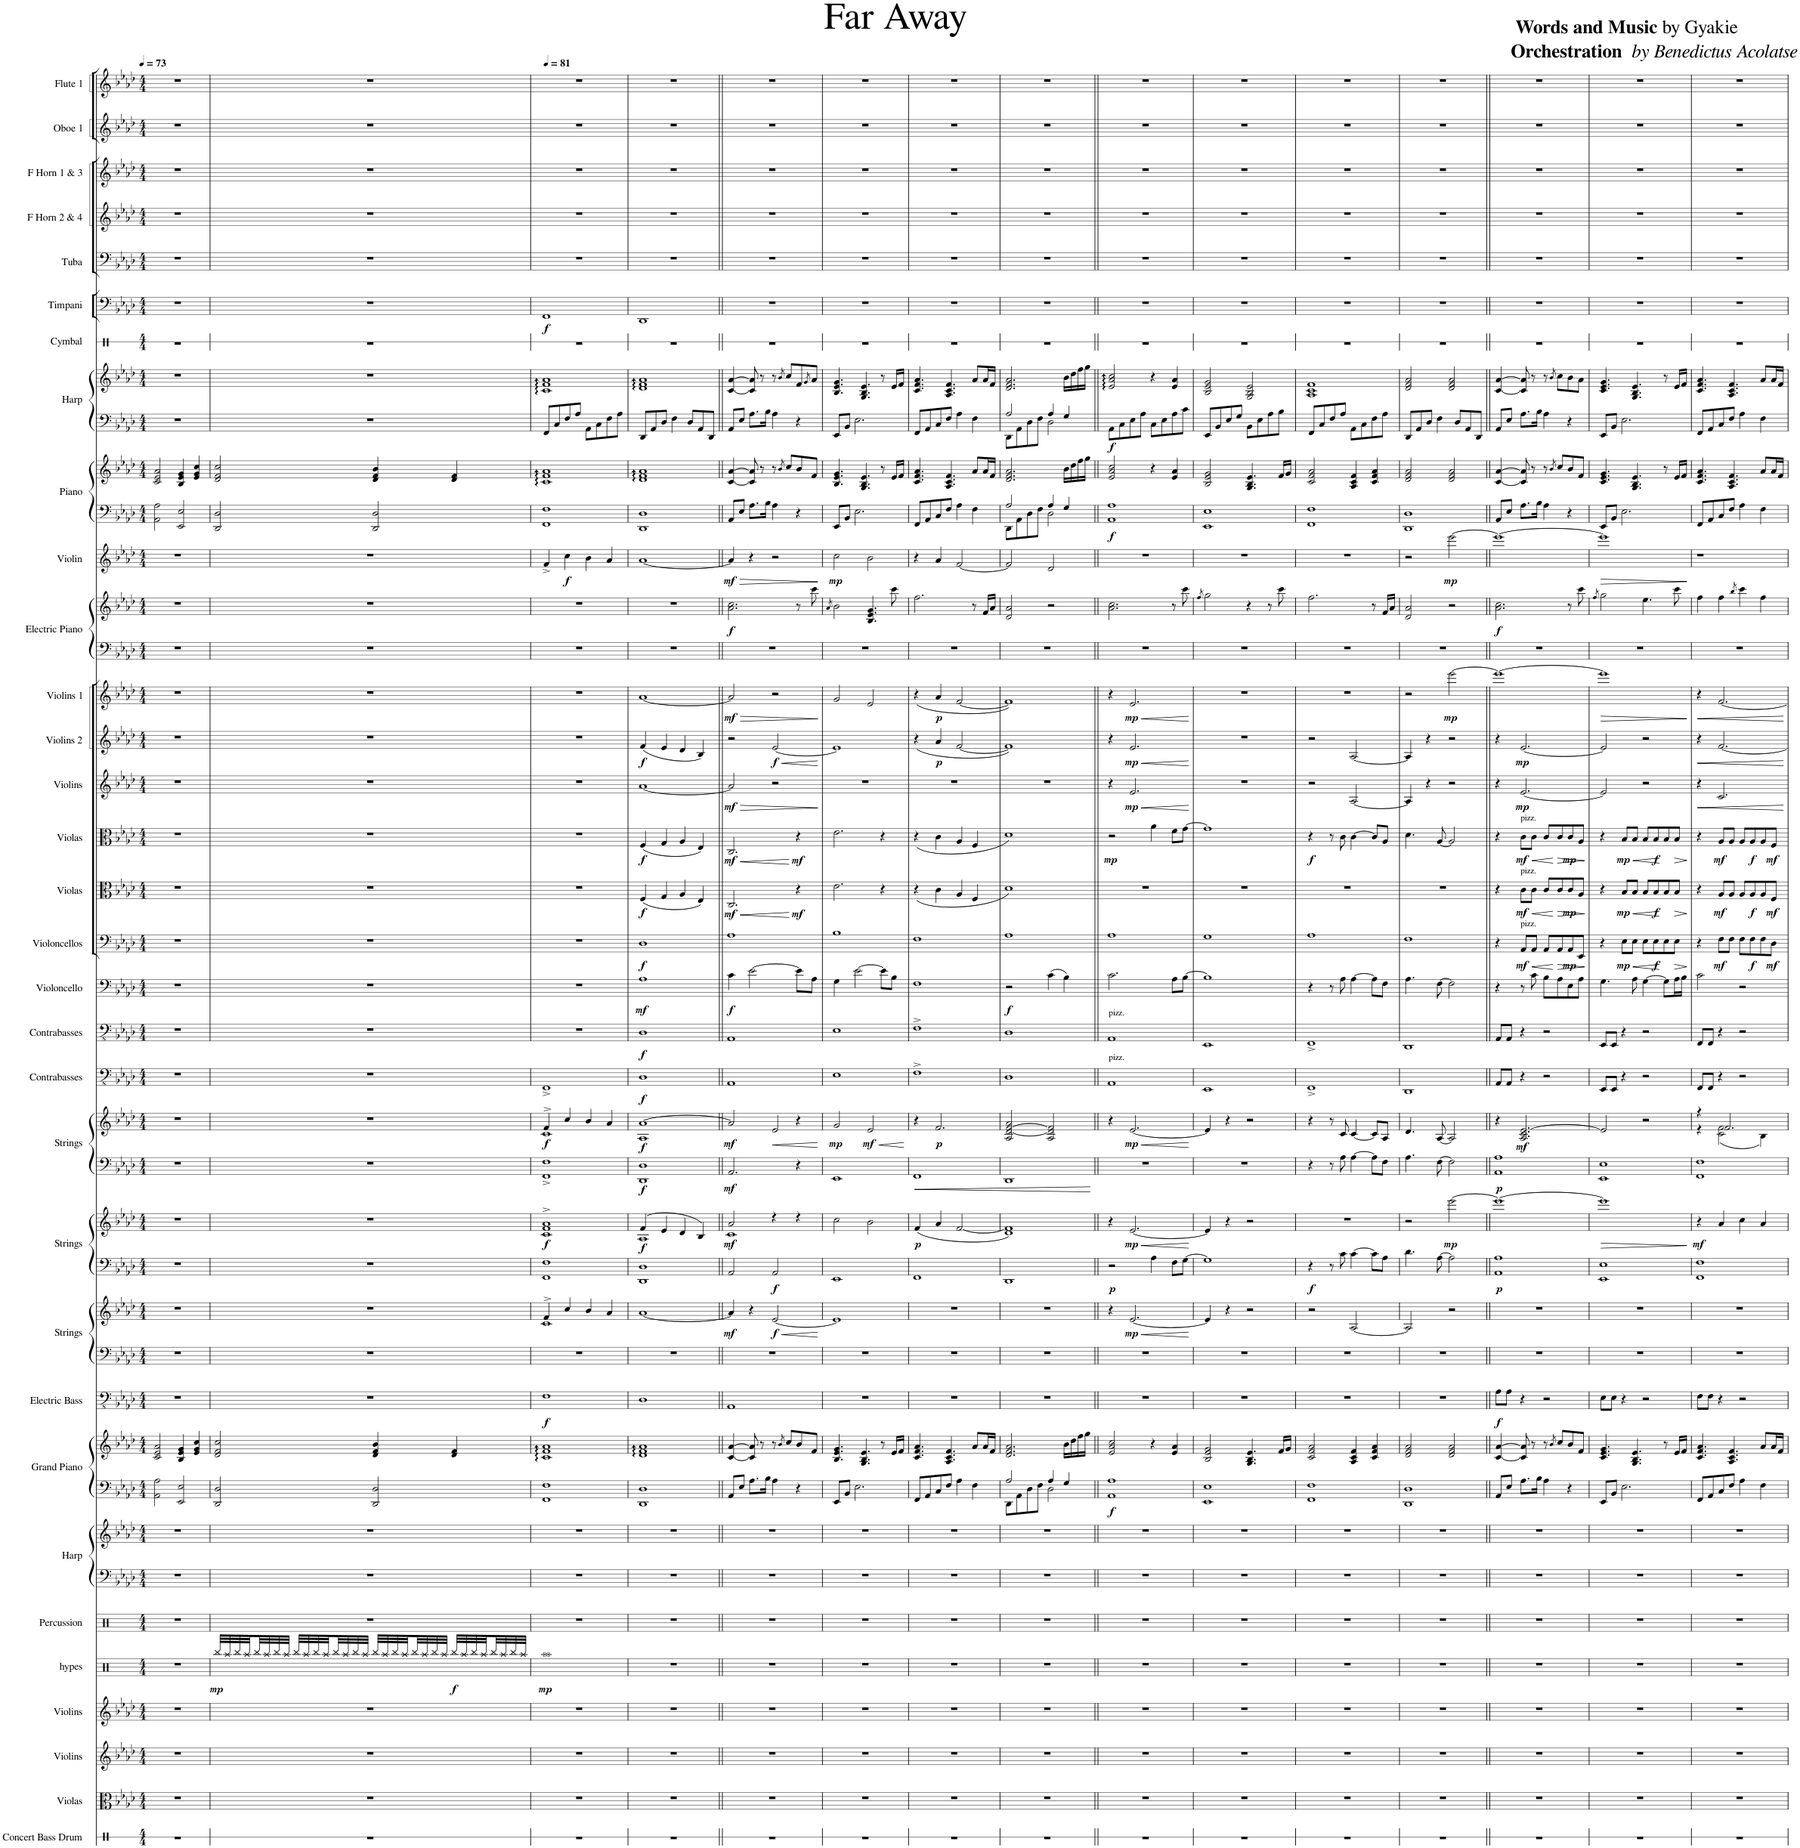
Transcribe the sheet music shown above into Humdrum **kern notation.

**kern	**kern	**kern	**kern	**kern	**dynam	**kern	**kern	**kern	**kern	**kern	**dynam	**kern	**dynam	**kern	**kern	**dynam	**kern	**kern	**dynam	**kern	**kern	**dynam	**kern	**dynam	**kern	**dynam	**kern	**dynam	**kern	**dynam	**kern	**dynam	**kern	**dynam	**kern	**dynam	**kern	**dynam	**kern	**dynam	**kern	**kern	**dynam	**kern	**dynam	**kern	**kern	**dynam	**kern	**kern	**dynam	**kern	**kern	**dynam	**kern	**kern	**kern	**kern	**kern
*part32	*part31	*part30	*part29	*part28	*part28	*part27	*part26	*part26	*part25	*part25	*part25	*part24	*part24	*part23	*part23	*part23	*part22	*part22	*part22	*part21	*part21	*part21	*part20	*part20	*part19	*part19	*part18	*part18	*part17	*part17	*part16	*part16	*part15	*part15	*part14	*part14	*part13	*part13	*part12	*part12	*part11	*part11	*part11	*part10	*part10	*part9	*part9	*part9	*part8	*part8	*part8	*part7	*part6	*part6	*part5	*part4	*part3	*part2	*part1
*staff40	*staff39	*staff38	*staff37	*staff36	*staff36	*staff35	*staff34	*staff33	*staff32	*staff31	*staff31/32	*staff30	*staff30	*staff29	*staff28	*staff28/29	*staff27	*staff26	*staff26/27	*staff25	*staff24	*staff24/25	*staff23	*staff23	*staff22	*staff22	*staff21	*staff21	*staff20	*staff20	*staff19	*staff19	*staff18	*staff18	*staff17	*staff17	*staff16	*staff16	*staff15	*staff15	*staff14	*staff13	*staff13/14	*staff12	*staff12	*staff11	*staff10	*staff10/11	*staff9	*staff8	*staff8/9	*staff7	*staff6	*staff6	*staff5	*staff4	*staff3	*staff2	*staff1
*I"Concert Bass Drum	*I"Violas	*I"Violins	*I"Violins	*I"hypes	*	*I"Percussion	*I"Harp	*	*I"Grand Piano	*	*	*I"Electric Bass	*	*I"Strings	*	*	*I"Strings	*	*	*I"Strings	*	*	*I"Contrabasses	*	*I"Contrabasses	*	*I"Violoncello	*	*I"Violoncellos	*	*I"Violas	*	*I"Violas	*	*I"Violins	*	*I"Violins 2	*	*I"Violins 1	*	*I"Electric Piano	*	*	*I"Violin	*	*I"Piano	*	*	*I"Harp	*	*	*I"Cymbal	*I"Timpani	*	*I"Tuba	*I"F Horn 2 &amp; 4	*I"F Horn 1 &amp; 3	*I"Oboe 1	*I"Flute 1
*I'Con. BD	*I'Vlas.	*I'Vlns.	*I'Vlns.	*I'hypes	*	*I'Perc.	*I'Hrp.	*	*I'Pno.	*	*	*I'El. B.	*	*I'St.	*	*	*I'St.	*	*	*I'St.	*	*	*I'Cbs.	*	*I'Cbs.	*	*I'Vc.	*	*I'Vcs.	*	*I'Vlas.	*	*I'Vlas.	*	*I'Vlns.	*	*I'Vlns. 2	*	*I'Vlns. 1	*	*I'El. Pno.	*	*	*I'Vln.	*	*I'Pno.	*	*	*I'Hrp.	*	*	*I'Cym.	*I'Timp.	*	*I'Tba.	*I'F Hn. 2 4	*I'F Hn. 1 3	*I'Ob. 1	*I'Fl. 1
*stria1	*	*	*	*	*	*	*	*	*	*	*	*	*	*	*	*	*	*	*	*	*	*	*	*	*	*	*	*	*	*	*	*	*	*	*	*	*	*	*	*	*	*	*	*	*	*	*	*	*	*	*	*stria1	*	*	*	*	*	*	*
*clefX	*clefC3	*clefG2	*clefG2	*clefX	*	*clefX	*clefF4	*clefG2	*clefF4	*clefG2	*	*clefFv4	*	*clefF4	*clefG2	*	*clefF4	*clefG2	*	*clefF4	*clefG2	*	*clefFv4	*	*clefFv4	*	*clefF4	*	*clefF4	*	*clefC3	*	*clefC3	*	*clefG2	*	*clefG2	*	*clefG2	*	*clefF4	*clefG2	*	*clefG2	*	*clefF4	*clefG2	*	*clefF4	*clefG2	*	*clefX	*clefF4	*	*clefF4	*clefG2	*clefG2	*clefG2	*clefG2
*	*	*	*	*	*	*	*	*	*	*	*	*	*	*	*	*	*	*	*	*	*	*	*	*	*	*	*	*	*	*	*	*	*	*	*	*	*	*	*	*	*	*	*	*	*	*	*	*	*	*	*	*	*	*	*	*ITrd4c7	*ITrd4c7	*	*
*k[]	*k[b-e-a-d-]	*k[b-e-a-d-]	*k[b-e-a-d-]	*k[]	*	*k[]	*k[b-e-a-d-]	*k[b-e-a-d-]	*k[b-e-a-d-]	*k[b-e-a-d-]	*	*k[b-e-a-d-]	*	*k[b-e-a-d-]	*k[b-e-a-d-]	*	*k[b-e-a-d-]	*k[b-e-a-d-]	*	*k[b-e-a-d-]	*k[b-e-a-d-]	*	*k[b-e-a-d-]	*	*k[b-e-a-d-]	*	*k[b-e-a-d-]	*	*k[b-e-a-d-]	*	*k[b-e-a-d-]	*	*k[b-e-a-d-]	*	*k[b-e-a-d-]	*	*k[b-e-a-d-]	*	*k[b-e-a-d-]	*	*k[b-e-a-d-]	*k[b-e-a-d-]	*	*k[b-e-a-d-]	*	*k[b-e-a-d-]	*k[b-e-a-d-]	*	*k[b-e-a-d-]	*k[b-e-a-d-]	*	*k[]	*k[b-e-a-d-]	*	*k[b-e-a-d-]	*k[b-e-a-d-]	*k[b-e-a-d-]	*k[b-e-a-d-]	*k[b-e-a-d-]
*M4/4	*M4/4	*M4/4	*M4/4	*M4/4	*	*M4/4	*M4/4	*M4/4	*M4/4	*M4/4	*	*M4/4	*	*M4/4	*M4/4	*	*M4/4	*M4/4	*	*M4/4	*M4/4	*	*M4/4	*	*M4/4	*	*M4/4	*	*M4/4	*	*M4/4	*	*M4/4	*	*M4/4	*	*M4/4	*	*M4/4	*	*M4/4	*M4/4	*	*M4/4	*	*M4/4	*M4/4	*	*M4/4	*M4/4	*	*M4/4	*M4/4	*	*M4/4	*M4/4	*M4/4	*M4/4	*M4/4
*MM73	*MM73	*MM73	*MM73	*MM73	*	*MM73	*MM73	*MM73	*MM73	*MM73	*	*MM73	*	*MM73	*MM73	*	*MM73	*MM73	*	*MM73	*MM73	*	*MM73	*	*MM73	*	*MM73	*	*MM73	*	*MM73	*	*MM73	*	*MM73	*	*MM73	*	*MM73	*	*MM73	*MM73	*	*MM73	*	*MM73	*MM73	*	*MM73	*MM73	*	*MM73	*MM73	*	*MM73	*MM73	*MM73	*MM73	*MM73
=1	=1	=1	=1	=1	=1	=1	=1	=1	=1	=1	=1	=1	=1	=1	=1	=1	=1	=1	=1	=1	=1	=1	=1	=1	=1	=1	=1	=1	=1	=1	=1	=1	=1	=1	=1	=1	=1	=1	=1	=1	=1	=1	=1	=1	=1	=1	=1	=1	=1	=1	=1	=1	=1	=1	=1	=1	=1	=1	=1
1r	1r	1r	1r	1r	.	1r	1r	1r	2AA-\ 2A-\	2c/ 2e-/ 2a-/	.	1r	.	1r	1r	.	1r	1r	.	1r	1r	.	1r	.	1r	.	1r	.	1r	.	1r	.	1r	.	1r	.	1r	.	1r	.	1r	1r	.	1r	.	2AA-\ 2A-\	2c/ 2e-/ 2a-/	.	1r	1r	.	1r	1r	.	1r	1r	1r	1r	1r
.	.	.	.	.	.	.	.	.	2EE-/ 2E-/	4B-/ 4e-/ 4g/	.	.	.	.	.	.	.	.	.	.	.	.	.	.	.	.	.	.	.	.	.	.	.	.	.	.	.	.	.	.	.	.	.	.	.	2EE-/ 2E-/	4B-/ 4e-/ 4g/	.	.	.	.	.	.	.	.	.	.	.	.
.	.	.	.	.	.	.	.	.	.	4e-/ 4g/ 4cc/	.	.	.	.	.	.	.	.	.	.	.	.	.	.	.	.	.	.	.	.	.	.	.	.	.	.	.	.	.	.	.	.	.	.	.	.	4e-/ 4g/ 4cc/	.	.	.	.	.	.	.	.	.	.	.	.
=2	=2	=2	=2	=2	=2	=2	=2	=2	=2	=2	=2	=2	=2	=2	=2	=2	=2	=2	=2	=2	=2	=2	=2	=2	=2	=2	=2	=2	=2	=2	=2	=2	=2	=2	=2	=2	=2	=2	=2	=2	=2	=2	=2	=2	=2	=2	=2	=2	=2	=2	=2	=2	=2	=2	=2	=2	=2	=2	=2
!	!	!	!	!	!LO:DY:b	!	!	!	!	!	!	!	!	!	!	!	!	!	!	!	!	!	!	!	!	!	!	!	!	!	!	!	!	!	!	!	!	!	!	!	!	!	!	!	!	!	!	!	!	!	!	!	!	!	!	!	!	!	!
1r	1r	1r	1r	32Rbb/LLL	mp	1r	1r	1r	2DD-/ 2D-/	2d-/ 2f/ 2cc/	.	1r	.	1r	1r	.	1r	1r	.	1r	1r	.	1r	.	1r	.	1r	.	1r	.	1r	.	1r	.	1r	.	1r	.	1r	.	1r	1r	.	1r	.	2DD-/ 2D-/	2d-/ 2f/ 2cc/	.	1r	1r	.	1r	1r	.	1r	1r	1r	1r	1r
.	.	.	.	32Raa/	.	.	.	.	.	.	.	.	.	.	.	.	.	.	.	.	.	.	.	.	.	.	.	.	.	.	.	.	.	.	.	.	.	.	.	.	.	.	.	.	.	.	.	.	.	.	.	.	.	.	.	.	.	.	.
.	.	.	.	32Rbb/	.	.	.	.	.	.	.	.	.	.	.	.	.	.	.	.	.	.	.	.	.	.	.	.	.	.	.	.	.	.	.	.	.	.	.	.	.	.	.	.	.	.	.	.	.	.	.	.	.	.	.	.	.	.	.
.	.	.	.	32Raa/	.	.	.	.	.	.	.	.	.	.	.	.	.	.	.	.	.	.	.	.	.	.	.	.	.	.	.	.	.	.	.	.	.	.	.	.	.	.	.	.	.	.	.	.	.	.	.	.	.	.	.	.	.	.	.
.	.	.	.	32Rbb/	.	.	.	.	.	.	.	.	.	.	.	.	.	.	.	.	.	.	.	.	.	.	.	.	.	.	.	.	.	.	.	.	.	.	.	.	.	.	.	.	.	.	.	.	.	.	.	.	.	.	.	.	.	.	.
.	.	.	.	32Raa/	.	.	.	.	.	.	.	.	.	.	.	.	.	.	.	.	.	.	.	.	.	.	.	.	.	.	.	.	.	.	.	.	.	.	.	.	.	.	.	.	.	.	.	.	.	.	.	.	.	.	.	.	.	.	.
.	.	.	.	32Rbb/	.	.	.	.	.	.	.	.	.	.	.	.	.	.	.	.	.	.	.	.	.	.	.	.	.	.	.	.	.	.	.	.	.	.	.	.	.	.	.	.	.	.	.	.	.	.	.	.	.	.	.	.	.	.	.
.	.	.	.	32Raa/JJJ	.	.	.	.	.	.	.	.	.	.	.	.	.	.	.	.	.	.	.	.	.	.	.	.	.	.	.	.	.	.	.	.	.	.	.	.	.	.	.	.	.	.	.	.	.	.	.	.	.	.	.	.	.	.	.
.	.	.	.	32Rbb/LLL	.	.	.	.	.	.	.	.	.	.	.	.	.	.	.	.	.	.	.	.	.	.	.	.	.	.	.	.	.	.	.	.	.	.	.	.	.	.	.	.	.	.	.	.	.	.	.	.	.	.	.	.	.	.	.
.	.	.	.	32Raa/	.	.	.	.	.	.	.	.	.	.	.	.	.	.	.	.	.	.	.	.	.	.	.	.	.	.	.	.	.	.	.	.	.	.	.	.	.	.	.	.	.	.	.	.	.	.	.	.	.	.	.	.	.	.	.
.	.	.	.	32Rbb/	.	.	.	.	.	.	.	.	.	.	.	.	.	.	.	.	.	.	.	.	.	.	.	.	.	.	.	.	.	.	.	.	.	.	.	.	.	.	.	.	.	.	.	.	.	.	.	.	.	.	.	.	.	.	.
.	.	.	.	32Raa/	.	.	.	.	.	.	.	.	.	.	.	.	.	.	.	.	.	.	.	.	.	.	.	.	.	.	.	.	.	.	.	.	.	.	.	.	.	.	.	.	.	.	.	.	.	.	.	.	.	.	.	.	.	.	.
.	.	.	.	32Rbb/	.	.	.	.	.	.	.	.	.	.	.	.	.	.	.	.	.	.	.	.	.	.	.	.	.	.	.	.	.	.	.	.	.	.	.	.	.	.	.	.	.	.	.	.	.	.	.	.	.	.	.	.	.	.	.
.	.	.	.	32Raa/	.	.	.	.	.	.	.	.	.	.	.	.	.	.	.	.	.	.	.	.	.	.	.	.	.	.	.	.	.	.	.	.	.	.	.	.	.	.	.	.	.	.	.	.	.	.	.	.	.	.	.	.	.	.	.
.	.	.	.	32Rbb/	.	.	.	.	.	.	.	.	.	.	.	.	.	.	.	.	.	.	.	.	.	.	.	.	.	.	.	.	.	.	.	.	.	.	.	.	.	.	.	.	.	.	.	.	.	.	.	.	.	.	.	.	.	.	.
.	.	.	.	32Raa/JJJ	.	.	.	.	.	.	.	.	.	.	.	.	.	.	.	.	.	.	.	.	.	.	.	.	.	.	.	.	.	.	.	.	.	.	.	.	.	.	.	.	.	.	.	.	.	.	.	.	.	.	.	.	.	.	.
.	.	.	.	32Rbb/LLL	.	.	.	.	2DD-/ 2D-/	4d-/ 4f/ 4b-/	.	.	.	.	.	.	.	.	.	.	.	.	.	.	.	.	.	.	.	.	.	.	.	.	.	.	.	.	.	.	.	.	.	.	.	2DD-/ 2D-/	4d-/ 4f/ 4b-/	.	.	.	.	.	.	.	.	.	.	.	.
.	.	.	.	32Raa/	.	.	.	.	.	.	.	.	.	.	.	.	.	.	.	.	.	.	.	.	.	.	.	.	.	.	.	.	.	.	.	.	.	.	.	.	.	.	.	.	.	.	.	.	.	.	.	.	.	.	.	.	.	.	.
.	.	.	.	32Rbb/	.	.	.	.	.	.	.	.	.	.	.	.	.	.	.	.	.	.	.	.	.	.	.	.	.	.	.	.	.	.	.	.	.	.	.	.	.	.	.	.	.	.	.	.	.	.	.	.	.	.	.	.	.	.	.
.	.	.	.	32Raa/	.	.	.	.	.	.	.	.	.	.	.	.	.	.	.	.	.	.	.	.	.	.	.	.	.	.	.	.	.	.	.	.	.	.	.	.	.	.	.	.	.	.	.	.	.	.	.	.	.	.	.	.	.	.	.
.	.	.	.	32Rbb/	.	.	.	.	.	.	.	.	.	.	.	.	.	.	.	.	.	.	.	.	.	.	.	.	.	.	.	.	.	.	.	.	.	.	.	.	.	.	.	.	.	.	.	.	.	.	.	.	.	.	.	.	.	.	.
.	.	.	.	32Raa/	.	.	.	.	.	.	.	.	.	.	.	.	.	.	.	.	.	.	.	.	.	.	.	.	.	.	.	.	.	.	.	.	.	.	.	.	.	.	.	.	.	.	.	.	.	.	.	.	.	.	.	.	.	.	.
.	.	.	.	32Rbb/	.	.	.	.	.	.	.	.	.	.	.	.	.	.	.	.	.	.	.	.	.	.	.	.	.	.	.	.	.	.	.	.	.	.	.	.	.	.	.	.	.	.	.	.	.	.	.	.	.	.	.	.	.	.	.
.	.	.	.	32Raa/JJJ	.	.	.	.	.	.	.	.	.	.	.	.	.	.	.	.	.	.	.	.	.	.	.	.	.	.	.	.	.	.	.	.	.	.	.	.	.	.	.	.	.	.	.	.	.	.	.	.	.	.	.	.	.	.	.
!	!	!	!	!	!LO:DY:b	!	!	!	!	!	!	!	!	!	!	!	!	!	!	!	!	!	!	!	!	!	!	!	!	!	!	!	!	!	!	!	!	!	!	!	!	!	!	!	!	!	!	!	!	!	!	!	!	!	!	!	!	!	!
.	.	.	.	32Rbb/LLL	f	.	.	.	.	4d-/ 4f/	.	.	.	.	.	.	.	.	.	.	.	.	.	.	.	.	.	.	.	.	.	.	.	.	.	.	.	.	.	.	.	.	.	.	.	.	4d-/ 4f/	.	.	.	.	.	.	.	.	.	.	.	.
.	.	.	.	32Raa/	.	.	.	.	.	.	.	.	.	.	.	.	.	.	.	.	.	.	.	.	.	.	.	.	.	.	.	.	.	.	.	.	.	.	.	.	.	.	.	.	.	.	.	.	.	.	.	.	.	.	.	.	.	.	.
.	.	.	.	32Rbb/	.	.	.	.	.	.	.	.	.	.	.	.	.	.	.	.	.	.	.	.	.	.	.	.	.	.	.	.	.	.	.	.	.	.	.	.	.	.	.	.	.	.	.	.	.	.	.	.	.	.	.	.	.	.	.
.	.	.	.	32Raa/	.	.	.	.	.	.	.	.	.	.	.	.	.	.	.	.	.	.	.	.	.	.	.	.	.	.	.	.	.	.	.	.	.	.	.	.	.	.	.	.	.	.	.	.	.	.	.	.	.	.	.	.	.	.	.
.	.	.	.	32Rbb/	.	.	.	.	.	.	.	.	.	.	.	.	.	.	.	.	.	.	.	.	.	.	.	.	.	.	.	.	.	.	.	.	.	.	.	.	.	.	.	.	.	.	.	.	.	.	.	.	.	.	.	.	.	.	.
.	.	.	.	32Raa/	.	.	.	.	.	.	.	.	.	.	.	.	.	.	.	.	.	.	.	.	.	.	.	.	.	.	.	.	.	.	.	.	.	.	.	.	.	.	.	.	.	.	.	.	.	.	.	.	.	.	.	.	.	.	.
.	.	.	.	32Rbb/	.	.	.	.	.	.	.	.	.	.	.	.	.	.	.	.	.	.	.	.	.	.	.	.	.	.	.	.	.	.	.	.	.	.	.	.	.	.	.	.	.	.	.	.	.	.	.	.	.	.	.	.	.	.	.
.	.	.	.	32Raa/JJJ	.	.	.	.	.	.	.	.	.	.	.	.	.	.	.	.	.	.	.	.	.	.	.	.	.	.	.	.	.	.	.	.	.	.	.	.	.	.	.	.	.	.	.	.	.	.	.	.	.	.	.	.	.	.	.
=3	=3	=3	=3	=3	=3	=3	=3	=3	=3	=3	=3	=3	=3	=3	=3	=3	=3	=3	=3	=3	=3	=3	=3	=3	=3	=3	=3	=3	=3	=3	=3	=3	=3	=3	=3	=3	=3	=3	=3	=3	=3	=3	=3	=3	=3	=3	=3	=3	=3	=3	=3	=3	=3	=3	=3	=3	=3	=3	=3
*	*	*	*	*	*	*	*	*	*	*	*	*	*	*	*	*	*	*	*	*	*	*	*	*	*	*	*	*	*	*	*	*	*	*	*	*	*	*	*	*	*	*	*	*	*	*	*	*	*	*	*	*	*	*	*	*	*	*	*MM81
*	*	*	*	*	*	*	*	*	*	*	*	*	*	*	*^	*	*	*^	*	*	*^	*	*	*	*	*	*	*	*	*	*	*	*	*	*	*	*	*	*	*	*	*	*	*	*	*	*	*	*	*	*	*	*	*	*	*	*	*	*
!	!	!	!	!	!LO:DY:b	!	!	!	!	!	!	!	!LO:DY:b	!	!	!	!	!	!	!	!LO:DY:b	!	!	!	!LO:DY:b	!	!	!	!	!	!	!	!	!	!	!	!	!	!	!	!	!	!	!	!	!	!	!	!	!	!	!	!	!	!	!	!LO:DY:b	!	!	!	!	!
1r	1r	1r	1r	1Raa	mp	1r	1r	1r	1FF 1F	1c 1f 1a-	.	1FF	f	1r	4f^/	1c	.	1FF 1F	1f^ 1a-^	1c	f	1FF^ 1F^	4f^/	1c	f	1FFF^	.	1r	.	1r	.	1r	.	1r	.	1r	.	1r	.	1r	.	1r	.	1r	1r	.	4f^/	.	1FF 1F	1c 1f 1a-	.	8FF/L	1c 1f 1a-	.	1r	1FF	f	1r	1r	1r	1r	1r
.	.	.	.	.	.	.	.	.	.	.	.	.	.	.	.	.	.	.	.	.	.	.	.	.	.	.	.	.	.	.	.	.	.	.	.	.	.	.	.	.	.	.	.	.	.	.	.	.	.	.	.	8C/	.	.	.	.	.	.	.	.	.	.
!	!	!	!	!	!	!	!	!	!	!	!	!	!	!	!	!	!	!	!	!	!	!	!	!	!	!	!	!	!	!	!	!	!	!	!	!	!	!	!	!	!	!	!	!	!	!	!	!LO:DY:b	!	!	!	!	!	!	!	!	!	!	!	!	!	!
.	.	.	.	.	.	.	.	.	.	.	.	.	.	.	4cc/	.	.	.	.	.	.	.	4cc/	.	.	.	.	.	.	.	.	.	.	.	.	.	.	.	.	.	.	.	.	.	.	.	4cc\	f	.	.	.	8F/	.	.	.	.	.	.	.	.	.	.
.	.	.	.	.	.	.	.	.	.	.	.	.	.	.	.	.	.	.	.	.	.	.	.	.	.	.	.	.	.	.	.	.	.	.	.	.	.	.	.	.	.	.	.	.	.	.	.	.	.	.	.	8A-/J	.	.	.	.	.	.	.	.	.	.
.	.	.	.	.	.	.	.	.	.	.	.	.	.	.	4b-/	.	.	.	.	.	.	.	4b-/	.	.	.	.	.	.	.	.	.	.	.	.	.	.	.	.	.	.	.	.	.	.	.	4b-\	.	.	.	.	8AA-\L	.	.	.	.	.	.	.	.	.	.
.	.	.	.	.	.	.	.	.	.	.	.	.	.	.	.	.	.	.	.	.	.	.	.	.	.	.	.	.	.	.	.	.	.	.	.	.	.	.	.	.	.	.	.	.	.	.	.	.	.	.	.	8C\	.	.	.	.	.	.	.	.	.	.
.	.	.	.	.	.	.	.	.	.	.	.	.	.	.	4a-/	.	.	.	.	.	.	.	4a-/	.	.	.	.	.	.	.	.	.	.	.	.	.	.	.	.	.	.	.	.	.	.	.	4a-/	.	.	.	.	8F\	.	.	.	.	.	.	.	.	.	.
.	.	.	.	.	.	.	.	.	.	.	.	.	.	.	.	.	.	.	.	.	.	.	.	.	.	.	.	.	.	.	.	.	.	.	.	.	.	.	.	.	.	.	.	.	.	.	.	.	.	.	.	8A-\J	.	.	.	.	.	.	.	.	.	.
*	*	*	*	*	*	*	*	*	*	*	*	*	*	*	*v	*v	*	*	*	*	*	*	*	*	*	*	*	*	*	*	*	*	*	*	*	*	*	*	*	*	*	*	*	*	*	*	*	*	*	*	*	*	*	*	*	*	*	*	*	*	*	*
=4	=4	=4	=4	=4	=4	=4	=4	=4	=4	=4	=4	=4	=4	=4	=4	=4	=4	=4	=4	=4	=4	=4	=4	=4	=4	=4	=4	=4	=4	=4	=4	=4	=4	=4	=4	=4	=4	=4	=4	=4	=4	=4	=4	=4	=4	=4	=4	=4	=4	=4	=4	=4	=4	=4	=4	=4	=4	=4	=4	=4	=4
!	!	!	!	!	!	!	!	!	!	!	!	!	!	!	!	!	!	!	!	!LO:DY:b	!	!	!	!LO:DY:b=2	!	!	!	!	!	!	!	!	!	!	!	!	!	!	!	!	!	!	!	!	!	!	!	!	!	!	!	!	!	!	!	!	!	!	!	!	!
!	!	!	!	!	!	!	!	!	!	!	!	!	!	!	!	!	!	!	!	!	!	!	!	!LO:DY:n=1:b	!	!LO:DY:b	!	!LO:DY:b	!	!LO:DY:b	!	!LO:DY:b	!	!LO:DY:b	!	!LO:DY:b	!	!	!	!LO:DY:b	!	!	!	!	!	!	!	!	!	!	!	!	!	!	!	!	!	!	!	!	!
1r	1r	1r	1r	1r	.	1r	1r	1r	1DD- 1D-	1d- 1f 1a-	.	1DD-	.	1r	[1a-	.	1DD- 1D-	(4f/	1A-	f	1DD- 1D-	[1a-	1A-	f f	1DD-	f	1DD-	f	1A-	mf	1D-	f	(4F/	f	(4F/	f	[1a-	.	(4f/	f	[1a-	.	1r	1r	.	[1a-	.	1DD- 1D-	1d- 1f 1a-	.	8DD-/L	1d- 1f 1a-	.	1r	1DD-	.	1r	1r	1r	1r	1r
.	.	.	.	.	.	.	.	.	.	.	.	.	.	.	.	.	.	.	.	.	.	.	.	.	.	.	.	.	.	.	.	.	.	.	.	.	.	.	.	.	.	.	.	.	.	.	.	.	.	.	8AA-/	.	.	.	.	.	.	.	.	.	.
.	.	.	.	.	.	.	.	.	.	.	.	.	.	.	.	.	.	4e-/	.	.	.	.	.	.	.	.	.	.	.	.	.	.	4G/	.	4G/	.	.	.	4e-/	.	.	.	.	.	.	.	.	.	.	.	8D-/J	.	.	.	.	.	.	.	.	.	.
.	.	.	.	.	.	.	.	.	.	.	.	.	.	.	.	.	.	.	.	.	.	.	.	.	.	.	.	.	.	.	.	.	.	.	.	.	.	.	.	.	.	.	.	.	.	.	.	.	.	.	4F\	.	.	.	.	.	.	.	.	.	.
.	.	.	.	.	.	.	.	.	.	.	.	.	.	.	.	.	.	4d-/	.	.	.	.	.	.	.	.	.	.	.	.	.	.	4A-/	.	4A-/	.	.	.	4d-/	.	.	.	.	.	.	.	.	.	.	.	.	.	.	.	.	.	.	.	.	.	.
.	.	.	.	.	.	.	.	.	.	.	.	.	.	.	.	.	.	.	.	.	.	.	.	.	.	.	.	.	.	.	.	.	.	.	.	.	.	.	.	.	.	.	.	.	.	.	.	.	.	.	8D-/L	.	.	.	.	.	.	.	.	.	.
.	.	.	.	.	.	.	.	.	.	.	.	.	.	.	.	.	.	4B-/)	.	.	.	.	.	.	.	.	.	.	.	.	.	.	4E-/)	.	4E-/)	.	.	.	4B-/)	.	.	.	.	.	.	.	.	.	.	.	8AA-/	.	.	.	.	.	.	.	.	.	.
.	.	.	.	.	.	.	.	.	.	.	.	.	.	.	.	.	.	.	.	.	.	.	.	.	.	.	.	.	.	.	.	.	.	.	.	.	.	.	.	.	.	.	.	.	.	.	.	.	.	.	8DD-/J	.	.	.	.	.	.	.	.	.	.
*	*	*	*	*	*	*	*	*	*	*	*	*	*	*	*	*	*	*	*	*	*	*v	*v	*	*	*	*	*	*	*	*	*	*	*	*	*	*	*	*	*	*	*	*	*	*	*	*	*	*	*	*	*	*	*	*	*	*	*	*	*	*
=5||	=5||	=5||	=5||	=5||	=5||	=5||	=5||	=5||	=5||	=5||	=5||	=5||	=5||	=5||	=5||	=5||	=5||	=5||	=5||	=5||	=5||	=5||	=5||	=5||	=5||	=5||	=5||	=5||	=5||	=5||	=5||	=5||	=5||	=5||	=5||	=5||	=5||	=5||	=5||	=5||	=5||	=5||	=5||	=5||	=5||	=5||	=5||	=5||	=5||	=5||	=5||	=5||	=5||	=5||	=5||	=5||	=5||	=5||	=5||	=5||
!	!	!	!	!	!	!	!	!	!	!	!	!	!	!	!	!LO:DY:b	!	!	!	!LO:DY:b	!	!	!LO:DY:b=2	!	!	!	!	!	!	!	!	!	!LO:HP:b	!	!LO:HP:b	!	!LO:HP:b	!	!	!	!LO:HP:b	!	!	!	!	!LO:HP:b	!	!	!	!	!	!	!	!	!	!	!	!	!	!
!	!	!	!	!	!	!	!	!	!	!	!	!	!	!	!	!	!	!	!	!	!	!	!LO:DY:n=1:b	!	!	!	!	!	!LO:DY:b	!	!	!	!LO:DY:n=1:b	!	!LO:DY:n=1:b	!	!LO:DY:n=1:b	!	!	!	!LO:DY:n=1:b	!	!	!LO:DY:b	!	!LO:DY:n=1:b	!	!	!	!	!	!	!	!	!	!	!	!	!	!
1r	1r	1r	1r	1r	.	1r	1r	1r	8AA-/L	[4c/ [4a-/	.	1AAA-	.	1r	4a-/]	mf	2AA-/	2a-/	1c	mf	2.AA-/	2a-/]	mf mf	1AAA-	.	1AAA-	.	4c\	f	1A-	.	2.C/	< mf	2.C/	< mf	2a-/]	> mf	2r	.	2a-/]	> mf	1r	2.a-\ 2.cc\	f	4a-/]	> mf	8AA-/L	[4c/ [4a-/	.	8AA-/L	[4c/ [4a-/	.	1r	1r	.	1r	1r	1r	1r	1r
.	.	.	.	.	.	.	.	.	8E-/J	.	.	.	.	.	.	.	.	.	.	.	.	.	.	.	.	.	.	.	.	.	.	.	.	.	.	.	.	.	.	.	.	.	.	.	.	.	8E-/J	.	.	8E-/J	.	.	.	.	.	.	.	.	.	.
.	.	.	.	.	.	.	.	.	8.A-\L	8c/] 8a-/]	.	.	.	.	4r	.	.	.	.	.	.	.	.	.	.	.	.	[2e-\	.	.	.	.	.	.	.	.	.	.	.	.	.	.	.	.	4r	.	8.A-\L	8c/] 8a-/]	.	8.A-\L	8c/] 8a-/]	.	.	.	.	.	.	.	.	.
.	.	.	.	.	.	.	.	.	.	8r	.	.	.	.	.	.	.	.	.	.	.	.	.	.	.	.	.	.	.	.	.	.	.	.	.	.	.	.	.	.	.	.	.	.	.	.	.	8r	.	.	8r	.	.	.	.	.	.	.	.	.
.	.	.	.	.	.	.	.	.	16B-\Jk	.	.	.	.	.	.	.	.	.	.	.	.	.	.	.	.	.	.	.	.	.	.	.	.	.	.	.	.	.	.	.	.	.	.	.	.	.	16B-\Jk	.	.	16B-\Jk	.	.	.	.	.	.	.	.	.	.
!	!	!	!	!	!	!	!	!	!	!	!	!	!	!	!	!LO:HP:b	!	!	!	!	!	!	!LO:HP:b	!	!	!	!	!	!	!	!	!	!	!	!	!	!	!	!LO:HP:b	!	!	!	!	!	!	!	!	!	!	!	!	!	!	!	!	!	!	!	!	!
!	!	!	!	!	!	!	!	!	!	!	!	!	!	!	!	!LO:DY:n=1:b	!	!	!	!LO:DY:b=2	!	!	!	!	!	!	!	!	!	!	!	!	!	!	!	!	!	!	!LO:DY:n=1:b	!	!	!	!	!	!	!	!	!	!	!	!	!	!	!	!	!	!	!	!	!
.	.	.	.	.	.	.	.	.	4A-\	8r	.	.	.	.	[2e-/	< f	2AA-/	4r	.	f	.	2e-/	<	.	.	.	.	.	.	.	.	.	.	.	.	2r	.	[2e-/	< f	2r	.	.	.	.	2r	.	4A-\	8r	.	4A-\	8r	.	.	.	.	.	.	.	.	.
.	.	.	.	.	.	.	.	.	.	8qb-/	.	.	.	.	.	.	.	.	.	.	.	.	.	.	.	.	.	.	.	.	.	.	.	.	.	.	.	.	.	.	.	.	.	.	.	.	.	8qb-/	.	.	8qb-/	.	.	.	.	.	.	.	.	.
.	.	.	.	.	.	.	.	.	.	8cc/L	.	.	.	.	.	.	.	.	.	.	.	.	.	.	.	.	.	.	.	.	.	.	.	.	.	.	.	.	.	.	.	.	.	.	.	.	.	8cc/L	.	.	8cc/L	.	.	.	.	.	.	.	.	.
!	!	!	!	!	!	!	!	!	!	!	!	!	!	!	!	!	!	!	!	!	!	!	!	!	!	!	!	!	!	!	!	!	!LO:DY:n=2:b	!	!LO:DY:n=2:b	!	!	!	!	!	!	!	!	!	!	!	!	!	!	!	!	!	!	!	!	!	!	!	!	!
.	.	.	.	.	.	.	.	.	4r	8b-/	.	.	.	.	.	.	.	4r	.	.	4r	.	.	.	.	.	.	8e-\L]	.	.	.	4r	[ mf	4r	[ mf	.	.	.	.	.	.	.	8r	.	.	.	4r	8b-/	.	4r	8f/	.	.	.	.	.	.	.	.	.
.	.	.	.	.	.	.	.	.	.	.	.	.	.	.	.	.	.	.	.	.	.	.	.	.	.	.	.	.	.	.	.	.	.	.	.	.	.	.	.	.	.	.	.	.	.	.	.	.	.	.	8qg/	.	.	.	.	.	.	.	.	.
.	.	.	.	.	.	.	.	.	.	8f/J	.	.	.	.	.	.	.	.	.	.	.	.	.	.	.	.	.	8A-\J	.	.	.	.	.	.	.	.	.	.	.	.	.	.	8ccc\	.	.	.	.	8f/J	.	.	8a-/J	.	.	.	.	.	.	.	.	.
4ryy	4ryy	4ryy	4ryy	4ryy	.	4ryy	4ryy	4ryy	4ryy	4ryy	.	4ryy	.	4ryy	4ryy	[	4ryy	4ryy	4ryy	.	4ryy	4r	[	4ryy	.	4ryy	.	4ryy	.	4ryy	.	4ryy	.	4ryy	.	4ryy	]	4ryy	[	4ryy	]	4ryy	4ryy	.	4ryy	]	4ryy	4ryy	.	4ryy	4ryy	.	4ryy	4ryy	.	4ryy	4ryy	4ryy	4ryy	4ryy
*	*	*	*	*	*	*	*	*	*	*	*	*	*	*	*	*	*	*v	*v	*	*	*	*	*	*	*	*	*	*	*	*	*	*	*	*	*	*	*	*	*	*	*	*	*	*	*	*	*	*	*	*	*	*	*	*	*	*	*	*	*
=6	=6	=6	=6	=6	=6	=6	=6	=6	=6	=6	=6	=6	=6	=6	=6	=6	=6	=6	=6	=6	=6	=6	=6	=6	=6	=6	=6	=6	=6	=6	=6	=6	=6	=6	=6	=6	=6	=6	=6	=6	=6	=6	=6	=6	=6	=6	=6	=6	=6	=6	=6	=6	=6	=6	=6	=6	=6	=6	=6
.	.	.	.	.	.	.	.	.	.	.	.	.	.	.	.	.	.	.	.	.	.	.	.	.	.	.	.	.	.	.	.	.	.	.	.	.	.	.	.	.	.	8qa-/	.	.	.	.	.	.	.	.	.	.	.	.	.	.	.	.	.
!	!	!	!	!	!	!	!	!	!	!	!	!	!	!	!	!	!	!	!	!	!	!LO:DY:b	!	!	!	!	!	!	!	!	!	!	!	!	!	!	!	!	!	!	!	!	!	!	!LO:DY:b	!	!	!	!	!	!	!	!	!	!	!	!	!	!
1r	1r	1r	1r	1r	.	1r	1r	1r	8EE-/L	4.B-/ 4.e-/ 4.g/	.	1r	.	1r	1e-]	.	1EE-	2cc\	.	1EE-	2g/	mp	1EE-	.	1EE-	.	4G\	.	1B-	.	2.e-\	.	2.e-\	.	1r	.	1e-]	.	2g/	.	1r	2b-\	.	2cc\	mp	8EE-/L	4.B-/ 4.e-/ 4.g/	.	8EE-/L	4.B-/ 4.e-/ 4.g/	.	1r	1r	.	1r	1r	1r	1r	1r
.	.	.	.	.	.	.	.	.	8BB-/J	.	.	.	.	.	.	.	.	.	.	.	.	.	.	.	.	.	.	.	.	.	.	.	.	.	.	.	.	.	.	.	.	.	.	.	.	8BB-/J	.	.	8BB-/J	.	.	.	.	.	.	.	.	.	.
.	.	.	.	.	.	.	.	.	2.E-\	.	.	.	.	.	.	.	.	.	.	.	.	.	.	.	.	.	[2e-\	.	.	.	.	.	.	.	.	.	.	.	.	.	.	.	.	.	.	2.E-\	.	.	2.E-\	.	.	.	.	.	.	.	.	.	.
.	.	.	.	.	.	.	.	.	.	4.G/ 4.B-/ 4.e-/	.	.	.	.	.	.	.	.	.	.	.	.	.	.	.	.	.	.	.	.	.	.	.	.	.	.	.	.	.	.	.	.	.	.	.	.	4.G/ 4.B-/ 4.e-/	.	.	4.G/ 4.B-/ 4.e-/	.	.	.	.	.	.	.	.	.
!	!	!	!	!	!	!	!	!	!	!	!	!	!	!	!	!	!	!	!	!	!	!LO:HP:b	!	!	!	!	!	!	!	!	!	!	!	!	!	!	!	!	!	!	!	!	!	!	!	!	!	!	!	!	!	!	!	!	!	!	!	!	!
!	!	!	!	!	!	!	!	!	!	!	!	!	!	!	!	!	!	!	!	!	!	!LO:DY:n=1:b	!	!	!	!	!	!	!	!	!	!	!	!	!	!	!	!	!	!	!	!	!	!	!	!	!	!	!	!	!	!	!	!	!	!	!	!	!
.	.	.	.	.	.	.	.	.	.	.	.	.	.	.	.	.	.	2b-\	.	.	2e-/	< mf	.	.	.	.	.	.	.	.	.	.	.	.	.	.	.	.	2e-/	.	.	4.B-/ 4.e-/ 4.g/	.	2b-\	.	.	.	.	.	.	.	.	.	.	.	.	.	.	.
.	.	.	.	.	.	.	.	.	.	8r	.	.	.	.	.	.	.	.	.	.	.	.	.	.	.	.	8e-\L]	.	.	.	4r	.	4r	.	.	.	.	.	.	.	.	.	.	.	.	.	8r	.	.	8r	.	.	.	.	.	.	.	.	.
.	.	.	.	.	.	.	.	.	.	16e-/LL	.	.	.	.	.	.	.	.	.	.	.	.	.	.	.	.	8B-\J	.	.	.	.	.	.	.	.	.	.	.	.	.	.	8ccc\	.	.	.	.	16e-/LL	.	.	16e-/LL	.	.	.	.	.	.	.	.	.
.	.	.	.	.	.	.	.	.	.	16f/JJ	.	.	.	.	.	.	.	.	.	.	.	.	.	.	.	.	.	.	.	.	.	.	.	.	.	.	.	.	.	.	.	.	.	.	.	.	16f/JJ	.	.	16f/JJ	.	.	.	.	.	.	.	.	.
.	.	.	.	.	.	.	.	.	.	.	.	.	.	.	.	.	.	.	.	.	.	[	.	.	.	.	.	.	.	.	.	.	.	.	.	.	.	.	.	.	.	.	.	.	.	.	.	.	.	.	.	.	.	.	.	.	.	.	.
=7	=7	=7	=7	=7	=7	=7	=7	=7	=7	=7	=7	=7	=7	=7	=7	=7	=7	=7	=7	=7	=7	=7	=7	=7	=7	=7	=7	=7	=7	=7	=7	=7	=7	=7	=7	=7	=7	=7	=7	=7	=7	=7	=7	=7	=7	=7	=7	=7	=7	=7	=7	=7	=7	=7	=7	=7	=7	=7	=7
!	!	!	!	!	!	!	!	!	!	!	!	!	!	!	!	!	!	!	!LO:DY:b	!	!	!	!	!	!	!	!	!	!	!	!	!	!	!	!	!	!	!	!	!	!	!	!	!	!	!	!	!	!	!	!	!	!	!	!	!	!	!	!
1r	1r	1r	1r	1r	.	1r	1r	1r	8FF/L	4.c/ 4.f/ 4.a-/	.	1r	.	1r	1r	.	1FF	(4f/	p	1FF	4r	.	1FF^	.	1FF^	.	1F	.	1F	.	(4r	.	(4r	.	1r	.	(4r	.	(4r	.	1r	2.ff\	.	4r	.	8FF/L	4.c/ 4.f/ 4.a-/	.	8FF/L	4.c/ 4.f/ 4.a-/	.	1r	1r	.	1r	1r	1r	1r	1r
.	.	.	.	.	.	.	.	.	8AA-/	.	.	.	.	.	.	.	.	.	.	.	.	.	.	.	.	.	.	.	.	.	.	.	.	.	.	.	.	.	.	.	.	.	.	.	.	8AA-/	.	.	8AA-/	.	.	.	.	.	.	.	.	.	.
!	!	!	!	!	!	!	!	!	!	!	!	!	!	!	!	!	!	!	!	!	!	!LO:DY:b	!	!	!	!	!	!	!	!	!	!	!	!	!	!	!	!LO:DY:b	!	!LO:DY:b	!	!	!	!	!	!	!	!	!	!	!	!	!	!	!	!	!	!	!
.	.	.	.	.	.	.	.	.	8C/	.	.	.	.	.	.	.	.	4a-/	.	.	2.f/	p	.	.	.	.	.	.	.	.	4c\	.	4c\	.	.	.	4a-/	p	4a-/	p	.	.	.	4a-/	.	8C/	.	.	8C/	.	.	.	.	.	.	.	.	.	.
.	.	.	.	.	.	.	.	.	8F/J	4.A-/ 4.c/ 4.f/	.	.	.	.	.	.	.	.	.	.	.	.	.	.	.	.	.	.	.	.	.	.	.	.	.	.	.	.	.	.	.	.	.	.	.	8F/J	4.A-/ 4.c/ 4.f/	.	8F/J	4.A-/ 4.c/ 4.f/	.	.	.	.	.	.	.	.	.
.	.	.	.	.	.	.	.	.	4A-\	.	.	.	.	.	.	.	.	[2f/	.	.	.	.	.	.	.	.	.	.	.	.	4A-/	.	4A-/	.	.	.	[2f/	.	[2f/	.	.	.	.	[2f/	.	4A-\	.	.	4A-\	.	.	.	.	.	.	.	.	.	.
.	.	.	.	.	.	.	.	.	4F\	8a-/L	.	.	.	.	.	.	.	.	.	.	.	.	.	.	.	.	.	.	.	.	4F/	.	4F/	.	.	.	.	.	.	.	.	8r	.	.	.	4F\	8a-/L	.	4F\	8a-/L	.	.	.	.	.	.	.	.	.
.	.	.	.	.	.	.	.	.	.	16a-/L	.	.	.	.	.	.	.	.	.	.	.	.	.	.	.	.	.	.	.	.	.	.	.	.	.	.	.	.	.	.	.	16f/LL	.	.	.	.	16a-/L	.	.	16a-/L	.	.	.	.	.	.	.	.	.
.	.	.	.	.	.	.	.	.	.	16f/JJ	.	.	.	.	.	.	.	.	.	.	.	.	.	.	.	.	.	.	.	.	.	.	.	.	.	.	.	.	.	.	.	16a-/JJ	.	.	.	.	16f/JJ	.	.	16f/JJ	.	.	.	.	.	.	.	.	.
=8	=8	=8	=8	=8	=8	=8	=8	=8	=8	=8	=8	=8	=8	=8	=8	=8	=8	=8	=8	=8	=8	=8	=8	=8	=8	=8	=8	=8	=8	=8	=8	=8	=8	=8	=8	=8	=8	=8	=8	=8	=8	=8	=8	=8	=8	=8	=8	=8	=8	=8	=8	=8	=8	=8	=8	=8	=8	=8	=8
*	*	*	*	*	*	*	*	*	*^	*	*	*	*	*	*	*	*	*	*	*	*	*	*	*	*	*	*	*	*	*	*	*	*	*	*	*	*	*	*	*	*	*	*	*	*	*^	*	*	*^	*	*	*	*	*	*	*	*	*	*
!	!	!	!	!	!	!	!	!	!	!	!	!	!	!	!	!	!	!	!	!	!	!	!	!	!	!	!	!	!LO:DY:b	!	!	!	!	!	!	!	!	!	!	!	!	!	!	!	!	!	!	!	!	!	!	!	!	!	!	!	!	!	!	!	!	!
1r	1r	1r	1r	1r	.	1r	1r	1r	2A-/	8DD-\L	2.d-/ 2.f/ 2.a-/	.	1r	.	1r	1r	.	1DD-	1d- 1f])	.	1DD-	2A-/ [2d-/ [2f/ 2a-/	.	1DD-	.	1DD-	.	2r	f	1A-	.	1d-)	.	1d-)	.	1r	.	1f])	.	1f])	.	1r	2d-/ 2a-/	.	2f/]	.	2A-/	8DD-\L	2.d-/ 2.f/ 2.a-/	.	2A-/	8DD-\L	2.d-/ 2.f/ 2.a-/	.	1r	1r	.	1r	1r	1r	1r	1r
.	.	.	.	.	.	.	.	.	.	8AA-\	.	.	.	.	.	.	.	.	.	.	.	.	.	.	.	.	.	.	.	.	.	.	.	.	.	.	.	.	.	.	.	.	.	.	.	.	.	8AA-\	.	.	.	8AA-\	.	.	.	.	.	.	.	.	.	.
.	.	.	.	.	.	.	.	.	.	8D-\	.	.	.	.	.	.	.	.	.	.	.	.	.	.	.	.	.	.	.	.	.	.	.	.	.	.	.	.	.	.	.	.	.	.	.	.	.	8D-\	.	.	.	8D-\	.	.	.	.	.	.	.	.	.	.
.	.	.	.	.	.	.	.	.	.	8F\J	.	.	.	.	.	.	.	.	.	.	.	.	.	.	.	.	.	.	.	.	.	.	.	.	.	.	.	.	.	.	.	.	.	.	.	.	.	8F\J	.	.	.	8F\J	.	.	.	.	.	.	.	.	.	.
.	.	.	.	.	.	.	.	.	4A-/	2D-\	.	.	.	.	.	.	.	.	.	.	.	2A-/ 2d-/] 2f/]	.	.	.	.	.	(4c\	.	.	.	.	.	.	.	.	.	.	.	.	.	.	2r	.	2d-/	.	4A-/	2D-\	.	.	4A-/	2D-\	.	.	.	.	.	.	.	.	.	.
.	.	.	.	.	.	.	.	.	4G/	.	16b-\LL	.	.	.	.	.	.	.	.	.	.	.	.	.	.	.	.	4B-\)	.	.	.	.	.	.	.	.	.	.	.	.	.	.	.	.	.	.	4G/	.	16b-\LL	.	4G/	.	16b-\LL	.	.	.	.	.	.	.	.	.
.	.	.	.	.	.	.	.	.	.	.	16dd-\	.	.	.	.	.	.	.	.	.	.	.	.	.	.	.	.	.	.	.	.	.	.	.	.	.	.	.	.	.	.	.	.	.	.	.	.	.	16dd-\	.	.	.	16dd-\	.	.	.	.	.	.	.	.	.
.	.	.	.	.	.	.	.	.	.	.	16ff\	.	.	.	.	.	.	.	.	.	.	.	.	.	.	.	.	.	.	.	.	.	.	.	.	.	.	.	.	.	.	.	.	.	.	.	.	.	16ff\	.	.	.	16ff\	.	.	.	.	.	.	.	.	.
.	.	.	.	.	.	.	.	.	.	.	16gg\JJ	.	.	.	.	.	.	.	.	.	.	.	.	.	.	.	.	.	.	.	.	.	.	.	.	.	.	.	.	.	.	.	.	.	.	.	.	.	16gg\JJ	.	.	.	16gg\JJ	.	.	.	.	.	.	.	.	.
*	*	*	*	*	*	*	*	*	*v	*v	*	*	*	*	*	*	*	*	*	*	*	*	*	*	*	*	*	*	*	*	*	*	*	*	*	*	*	*	*	*	*	*	*	*	*	*	*v	*v	*	*	*v	*v	*	*	*	*	*	*	*	*	*	*
=9||	=9||	=9||	=9||	=9||	=9||	=9||	=9||	=9||	=9||	=9||	=9||	=9||	=9||	=9||	=9||	=9||	=9||	=9||	=9||	=9||	=9||	=9||	=9||	=9||	=9||	=9||	=9||	=9||	=9||	=9||	=9||	=9||	=9||	=9||	=9||	=9||	=9||	=9||	=9||	=9||	=9||	=9||	=9||	=9||	=9||	=9||	=9||	=9||	=9||	=9||	=9||	=9||	=9||	=9||	=9||	=9||	=9||	=9||	=9||
!	!	!	!	!	!	!	!	!	!	!	!	!	!	!	!	!	!	!	!	!	!	!	!	!	!LO:TX:a:t=pizz.	!	!	!	!	!	!	!	!	!	!	!	!	!	!	!	!	!	!	!	!	!	!	!	!	!	!	!	!	!	!	!	!	!	!
!	!	!	!	!	!	!	!	!	!	!	!	!	!	!	!	!	!	!	!	!	!	!	!LO:TX:a:t=pizz.	!	!	!	!	!	!	!	!	!	!	!	!	!	!	!	!	!	!	!	!	!	!	!	!	!	!	!	!	!	!	!	!	!	!	!	!
!	!	!	!	!	!	!	!	!	!	!	!LO:DY:b=2	!	!	!	!	!	!	!	!LO:DY:b=2	!	!	!	!	!	!	!	!	!	!	!	!	!	!	!LO:DY:b	!	!	!	!	!	!	!	!	!	!	!	!	!	!LO:DY:b=2	!	!	!LO:DY:b=2	!	!	!	!	!	!	!	!
1r	1r	1r	1r	1r	.	1r	1r	1r	1AA- 1A-	2e-/ 2a-/ 2cc/	f	1r	.	1r	4r	.	2r	4r	p	1r	4r	.	1AAA-	.	1AAA-	.	2.c\	.	1A-	.	1r	.	2r	mp	4r	.	4r	.	4r	.	1r	2.a-\ 2.cc\	.	1r	.	1AA- 1A-	2e-/ 2a-/ 2cc/	f	8AA-\L	2e-/ 2a-/ 2cc/	f	1r	1r	.	1r	1r	1r	1r	1r
.	.	.	.	.	.	.	.	.	.	.	.	.	.	.	.	.	.	.	.	.	.	.	.	.	.	.	.	.	.	.	.	.	.	.	.	.	.	.	.	.	.	.	.	.	.	.	.	.	8C\	.	.	.	.	.	.	.	.	.	.
!	!	!	!	!	!	!	!	!	!	!	!	!	!	!	!	!LO:HP:b	!	!	!LO:HP:b	!	!	!LO:HP:b	!	!	!	!	!	!	!	!	!	!	!	!	!	!LO:HP:b	!	!LO:HP:b	!	!LO:HP:b	!	!	!	!	!	!	!	!	!	!	!	!	!	!	!	!	!	!	!
!	!	!	!	!	!	!	!	!	!	!	!	!	!	!	!	!LO:DY:n=1:b	!	!	!LO:DY:n=1:b	!	!	!LO:DY:n=1:b	!	!	!	!	!	!	!	!	!	!	!	!	!	!LO:DY:n=1:b	!	!LO:DY:n=1:b	!	!LO:DY:n=1:b	!	!	!	!	!	!	!	!	!	!	!	!	!	!	!	!	!	!	!
.	.	.	.	.	.	.	.	.	.	.	.	.	.	.	[2.e-/	< mp	.	[2.e-/	< mp	.	[2.e-/	< mp	.	.	.	.	.	.	.	.	.	.	.	.	2.e-/	< mp	2.e-/	< mp	2.e-/	< mp	.	.	.	.	.	.	.	.	8E-\	.	.	.	.	.	.	.	.	.	.
.	.	.	.	.	.	.	.	.	.	.	.	.	.	.	.	.	.	.	.	.	.	.	.	.	.	.	.	.	.	.	.	.	.	.	.	.	.	.	.	.	.	.	.	.	.	.	.	.	8A-\J	.	.	.	.	.	.	.	.	.	.
.	.	.	.	.	.	.	.	.	.	4r	.	.	.	.	.	.	4A-\	.	.	.	.	.	.	.	.	.	.	.	.	.	.	.	4a-\	.	.	.	.	.	.	.	.	.	.	.	.	.	4r	.	8C\L	4r	.	.	.	.	.	.	.	.	.
.	.	.	.	.	.	.	.	.	.	.	.	.	.	.	.	.	.	.	.	.	.	.	.	.	.	.	.	.	.	.	.	.	.	.	.	.	.	.	.	.	.	.	.	.	.	.	.	.	8E-\	.	.	.	.	.	.	.	.	.	.
.	.	.	.	.	.	.	.	.	.	4e-/ 4a-/	.	.	.	.	.	.	8F\L	.	.	.	.	.	.	.	.	.	8A-\L	.	.	.	.	.	8f\L	.	.	.	.	.	.	.	.	8r	.	.	.	.	4e-/ 4a-/	.	8A-\	4e-/ 4a-/	.	.	.	.	.	.	.	.	.
.	.	.	.	.	.	.	.	.	.	.	.	.	.	.	.	.	[8G\J	.	.	.	.	.	.	.	.	.	[8B-\J	.	.	.	.	.	[8g\J	.	.	.	.	.	.	.	.	8ccc\	.	.	.	.	.	.	8c\J	.	.	.	.	.	.	.	.	.	.
.	.	.	.	.	.	.	.	.	.	.	.	.	.	.	.	[	.	.	[	.	.	[	.	.	.	.	.	.	.	.	.	.	.	.	.	[	.	[	.	[	.	.	.	.	.	.	.	.	.	.	.	.	.	.	.	.	.	.	.
=10	=10	=10	=10	=10	=10	=10	=10	=10	=10	=10	=10	=10	=10	=10	=10	=10	=10	=10	=10	=10	=10	=10	=10	=10	=10	=10	=10	=10	=10	=10	=10	=10	=10	=10	=10	=10	=10	=10	=10	=10	=10	=10	=10	=10	=10	=10	=10	=10	=10	=10	=10	=10	=10	=10	=10	=10	=10	=10	=10
.	.	.	.	.	.	.	.	.	.	.	.	.	.	.	.	.	.	.	.	.	.	.	.	.	.	.	.	.	.	.	.	.	.	.	.	.	.	.	.	.	.	8qff/	.	.	.	.	.	.	.	.	.	.	.	.	.	.	.	.	.
1r	1r	1r	1r	1r	.	1r	1r	1r	1EE- 1E-	2B-/ 2e-/ 2g/	.	1r	.	1r	4e-/]	.	1G]	4e-/]	.	1r	4e-/]	.	1EEE-	.	1EEE-	.	1B-]	.	1G	.	1r	.	1g]	.	1r	.	1r	.	1r	.	1r	2gg\	.	1r	.	1EE- 1E-	2B-/ 2e-/ 2g/	.	8EE-/L	2B-/ 2e-/ 2g/	.	1r	1r	.	1r	1r	1r	1r	1r
.	.	.	.	.	.	.	.	.	.	.	.	.	.	.	.	.	.	.	.	.	.	.	.	.	.	.	.	.	.	.	.	.	.	.	.	.	.	.	.	.	.	.	.	.	.	.	.	.	8BB-/	.	.	.	.	.	.	.	.	.	.
.	.	.	.	.	.	.	.	.	.	.	.	.	.	.	4r	.	.	4r	.	.	4r	.	.	.	.	.	.	.	.	.	.	.	.	.	.	.	.	.	.	.	.	.	.	.	.	.	.	.	8E-/	.	.	.	.	.	.	.	.	.	.
.	.	.	.	.	.	.	.	.	.	.	.	.	.	.	.	.	.	.	.	.	.	.	.	.	.	.	.	.	.	.	.	.	.	.	.	.	.	.	.	.	.	.	.	.	.	.	.	.	8G/J	.	.	.	.	.	.	.	.	.	.
.	.	.	.	.	.	.	.	.	.	4.G/ 4.B-/ 4.e-/	.	.	.	.	2r	.	.	2r	.	.	2r	.	.	.	.	.	.	.	.	.	.	.	.	.	.	.	.	.	.	.	.	4r	.	.	.	.	4.G/ 4.B-/ 4.e-/	.	8BB-\L	2G/ 2B-/ 2e-/	.	.	.	.	.	.	.	.	.
.	.	.	.	.	.	.	.	.	.	.	.	.	.	.	.	.	.	.	.	.	.	.	.	.	.	.	.	.	.	.	.	.	.	.	.	.	.	.	.	.	.	.	.	.	.	.	.	.	8E-\	.	.	.	.	.	.	.	.	.	.
.	.	.	.	.	.	.	.	.	.	.	.	.	.	.	.	.	.	.	.	.	.	.	.	.	.	.	.	.	.	.	.	.	.	.	.	.	.	.	.	.	.	8r	.	.	.	.	.	.	8A-\	.	.	.	.	.	.	.	.	.	.
.	.	.	.	.	.	.	.	.	.	16f/LL	.	.	.	.	.	.	.	.	.	.	.	.	.	.	.	.	.	.	.	.	.	.	.	.	.	.	.	.	.	.	.	8ccc\	.	.	.	.	16f/LL	.	8B-\J	.	.	.	.	.	.	.	.	.	.
.	.	.	.	.	.	.	.	.	.	16g/JJ	.	.	.	.	.	.	.	.	.	.	.	.	.	.	.	.	.	.	.	.	.	.	.	.	.	.	.	.	.	.	.	.	.	.	.	.	16g/JJ	.	.	.	.	.	.	.	.	.	.	.	.
=11	=11	=11	=11	=11	=11	=11	=11	=11	=11	=11	=11	=11	=11	=11	=11	=11	=11	=11	=11	=11	=11	=11	=11	=11	=11	=11	=11	=11	=11	=11	=11	=11	=11	=11	=11	=11	=11	=11	=11	=11	=11	=11	=11	=11	=11	=11	=11	=11	=11	=11	=11	=11	=11	=11	=11	=11	=11	=11	=11
!	!	!	!	!	!	!	!	!	!	!	!	!	!	!	!	!	!	!	!LO:DY:b=2	!	!	!	!	!	!	!	!	!	!	!	!	!	!	!LO:DY:b	!	!	!	!	!	!	!	!	!	!	!	!	!	!	!	!	!	!	!	!	!	!	!	!	!
1r	1r	1r	1r	1r	.	1r	1r	1r	1FF 1F	2c/ 2f/ 2a-/	.	1r	.	1r	2r	.	4r	1r	f	4r	4r	.	1FFF^	.	1FFF^	.	4r	.	1A-	.	1r	.	4r	f	2r	.	2r	.	1r	.	1r	2.ff\	.	1r	.	1FF 1F	2c/ 2f/ 2a-/	.	8FF/L	1A- 1c 1f	.	1r	1r	.	1r	1r	1r	1r	1r
.	.	.	.	.	.	.	.	.	.	.	.	.	.	.	.	.	.	.	.	.	.	.	.	.	.	.	.	.	.	.	.	.	.	.	.	.	.	.	.	.	.	.	.	.	.	.	.	.	8C/	.	.	.	.	.	.	.	.	.	.
.	.	.	.	.	.	.	.	.	.	.	.	.	.	.	.	.	8r	.	.	8r	8r	.	.	.	.	.	8r	.	.	.	.	.	8r	.	.	.	.	.	.	.	.	.	.	.	.	.	.	.	8F/	.	.	.	.	.	.	.	.	.	.
.	.	.	.	.	.	.	.	.	.	.	.	.	.	.	.	.	8c\	.	.	8A-\	8c/	.	.	.	.	.	8A-\	.	.	.	.	.	8c\	.	.	.	.	.	.	.	.	.	.	.	.	.	.	.	8A-/J	.	.	.	.	.	.	.	.	.	.
.	.	.	.	.	.	.	.	.	.	4A-/ 4c/ 4f/	.	.	.	.	[2A-/	.	[4c\	.	.	[4A-\	[4c/	.	.	.	.	.	[4A-\	.	.	.	.	.	[4c\	.	[2A-/	.	[2A-/	.	.	.	.	.	.	.	.	.	4A-/ 4c/ 4f/	.	8AA-\L	.	.	.	.	.	.	.	.	.	.
.	.	.	.	.	.	.	.	.	.	.	.	.	.	.	.	.	.	.	.	.	.	.	.	.	.	.	.	.	.	.	.	.	.	.	.	.	.	.	.	.	.	.	.	.	.	.	.	.	8C\	.	.	.	.	.	.	.	.	.	.
.	.	.	.	.	.	.	.	.	.	4c/ 4f/ 4a-/	.	.	.	.	.	.	8c\L]	.	.	8A-\L]	8c/L]	.	.	.	.	.	8A-\L]	.	.	.	.	.	8c/L]	.	.	.	.	.	.	.	.	8r	.	.	.	.	4c/ 4f/ 4a-/	.	8F\	.	.	.	.	.	.	.	.	.	.
.	.	.	.	.	.	.	.	.	.	.	.	.	.	.	.	.	8A-\J	.	.	8F\J	8A-/J	.	.	.	.	.	8F\J	.	.	.	.	.	8A-/J	.	.	.	.	.	.	.	.	16f/LL	.	.	.	.	.	.	8A-\J	.	.	.	.	.	.	.	.	.	.
.	.	.	.	.	.	.	.	.	.	.	.	.	.	.	.	.	.	.	.	.	.	.	.	.	.	.	.	.	.	.	.	.	.	.	.	.	.	.	.	.	.	16a-/JJ	.	.	.	.	.	.	.	.	.	.	.	.	.	.	.	.	.
=12	=12	=12	=12	=12	=12	=12	=12	=12	=12	=12	=12	=12	=12	=12	=12	=12	=12	=12	=12	=12	=12	=12	=12	=12	=12	=12	=12	=12	=12	=12	=12	=12	=12	=12	=12	=12	=12	=12	=12	=12	=12	=12	=12	=12	=12	=12	=12	=12	=12	=12	=12	=12	=12	=12	=12	=12	=12	=12	=12
1r	1r	1r	1r	1r	.	1r	1r	1r	1DD- 1D-	2d-/ 2f/ 2a-/	.	1r	.	1r	2A-/]	.	4.d-\	2r	.	4.A-\	4.d-/	.	1DDD-	.	1DDD-	.	4.A-\	.	1F	.	1r	.	4.d-\	.	4A-/]	.	4A-/]	.	2r	.	1r	2d-/ 2a-/	.	2r	.	1DD- 1D-	2d-/ 2f/ 2a-/	.	8DD-/L	2d-/ 2f/ 2a-/	.	1r	1r	.	1r	1r	1r	1r	1r
.	.	.	.	.	.	.	.	.	.	.	.	.	.	.	.	.	.	.	.	.	.	.	.	.	.	.	.	.	.	.	.	.	.	.	.	.	.	.	.	.	.	.	.	.	.	.	.	.	8AA-/	.	.	.	.	.	.	.	.	.	.
.	.	.	.	.	.	.	.	.	.	.	.	.	.	.	.	.	.	.	.	.	.	.	.	.	.	.	.	.	.	.	.	.	.	.	4r	.	4r	.	.	.	.	.	.	.	.	.	.	.	8D-/J	.	.	.	.	.	.	.	.	.	.
.	.	.	.	.	.	.	.	.	.	.	.	.	.	.	.	.	[8A-\	.	.	[8F\	[8A-/	.	.	.	.	.	[8F\	.	.	.	.	.	[8A-/	.	.	.	.	.	.	.	.	.	.	.	.	.	.	.	4F\	.	.	.	.	.	.	.	.	.	.
!	!	!	!	!	!	!	!	!	!	!	!	!	!	!	!	!	!	!	!LO:DY:b	!	!	!	!	!	!	!	!	!	!	!	!	!	!	!	!	!	!	!	!	!LO:DY:b	!	!	!	!	!LO:DY:b	!	!	!	!	!	!	!	!	!	!	!	!	!	!
.	.	.	.	.	.	.	.	.	.	2d-/ 2f/ 2a-/	.	.	.	.	2r	.	2A-\]	[2eee-\	mp	2F\]	2A-/]	.	.	.	.	.	2F\]	.	.	.	.	.	2A-/]	.	2r	.	2r	.	[2eee-\	mp	.	2r	.	[2eee-\	mp	.	2d-/ 2f/ 2a-/	.	.	2d-/ 2f/ 2a-/	.	.	.	.	.	.	.	.	.
.	.	.	.	.	.	.	.	.	.	.	.	.	.	.	.	.	.	.	.	.	.	.	.	.	.	.	.	.	.	.	.	.	.	.	.	.	.	.	.	.	.	.	.	.	.	.	.	.	8D-/L	.	.	.	.	.	.	.	.	.	.
.	.	.	.	.	.	.	.	.	.	.	.	.	.	.	.	.	.	.	.	.	.	.	.	.	.	.	.	.	.	.	.	.	.	.	.	.	.	.	.	.	.	.	.	.	.	.	.	.	8AA-/	.	.	.	.	.	.	.	.	.	.
.	.	.	.	.	.	.	.	.	.	.	.	.	.	.	.	.	.	.	.	.	.	.	.	.	.	.	.	.	.	.	.	.	.	.	.	.	.	.	.	.	.	.	.	.	.	.	.	.	8DD-/J	.	.	.	.	.	.	.	.	.	.
=13||	=13||	=13||	=13||	=13||	=13||	=13||	=13||	=13||	=13||	=13||	=13||	=13||	=13||	=13||	=13||	=13||	=13||	=13||	=13||	=13||	=13||	=13||	=13||	=13||	=13||	=13||	=13||	=13||	=13||	=13||	=13||	=13||	=13||	=13||	=13||	=13||	=13||	=13||	=13||	=13||	=13||	=13||	=13||	=13||	=13||	=13||	=13||	=13||	=13||	=13||	=13||	=13||	=13||	=13||	=13||	=13||	=13||	=13||	=13||
*	*	*	*	*	*	*	*	*	*	*	*	*	*	*	*	*	*^	*	*	*^	*	*	*	*	*	*	*	*	*	*	*	*	*	*	*	*	*	*	*	*	*	*	*	*	*	*	*	*	*	*	*	*	*	*	*	*	*	*	*
!	!	!	!	!	!	!	!	!	!	!	!	!	!LO:DY:b	!	!	!	!	!	!	!LO:DY:b=2	!	!	!	!LO:DY:b=2	!	!	!	!	!	!	!	!	!	!	!	!	!	!	!	!	!	!	!	!	!LO:DY:b	!	!	!	!	!	!	!	!	!	!	!	!	!	!	!	!
1r	1r	1r	1r	1r	.	1r	1r	1r	8AA-/L	[4c/ [4a-/	.	8AA-\L	f	1r	1r	.	1A-	1AA-	1eee-_	p	1A-	1AA-	4r	p	8AAA-/L	.	8AAA-/L	.	4r	.	4r	.	4r	.	4r	.	4r	.	4r	.	1eee-_	.	1r	2.a-\ 2.cc\	f	1eee-_	.	8AA-/L	[4c/ [4a-/	.	8AA-/L	[4c/ [4a-/	.	1r	1r	.	1r	1r	1r	1r	1r
.	.	.	.	.	.	.	.	.	8E-/J	.	.	8AA-\J	.	.	.	.	.	.	.	.	.	.	.	.	8AAA-/J	.	8AAA-/J	.	.	.	.	.	.	.	.	.	.	.	.	.	.	.	.	.	.	.	.	8E-/J	.	.	8E-/J	.	.	.	.	.	.	.	.	.	.
!	!	!	!	!	!	!	!	!	!	!	!	!	!	!	!	!	!	!	!	!	!	!	!	!	!	!	!	!	!	!	!	!	!	!	!LO:TX:a:t=pizz.	!	!	!	!	!	!	!	!	!	!	!	!	!	!	!	!	!	!	!	!	!	!	!	!	!	!
!	!	!	!	!	!	!	!	!	!	!	!	!	!	!	!	!	!	!	!	!	!	!	!	!	!	!	!	!	!	!	!	!	!LO:TX:a:t=pizz.	!	!	!	!	!	!	!	!	!	!	!	!	!	!	!	!	!	!	!	!	!	!	!	!	!	!	!	!
!	!	!	!	!	!	!	!	!	!	!	!	!	!	!	!	!	!	!	!	!	!	!	!	!	!	!	!	!	!	!	!LO:TX:a:t=pizz.	!	!	!	!	!	!	!	!	!	!	!	!	!	!	!	!	!	!	!	!	!	!	!	!	!	!	!	!	!	!
!	!	!	!	!	!	!	!	!	!	!	!	!	!	!	!	!	!	!	!	!	!	!	!	!LO:DY:b	!	!	!	!	!	!	!	!LO:HP:b	!	!LO:HP:b	!	!LO:HP:b	!	!	!	!	!	!	!	!	!	!	!	!	!	!	!	!	!	!	!	!	!	!	!	!	!
!	!	!	!	!	!	!	!	!	!	!	!	!	!	!	!	!	!	!	!	!	!	!	!	!	!	!	!	!	!	!	!	!LO:DY:n=1:b	!	!LO:DY:n=1:b	!	!LO:DY:n=1:b	!	!LO:DY:b	!	!LO:DY:b	!	!	!	!	!	!	!	!	!	!	!	!	!	!	!	!	!	!	!	!	!
.	.	.	.	.	.	.	.	.	8.A-\L	8c/] 8a-/]	.	4r	.	.	.	.	.	.	.	.	.	.	2.A-/ 2.c/ [2.e-/	mf	4r	.	4r	.	8r	.	8AA-/L	< mf	8c\L	< mf	8c\L	< mf	[2.e-/	mp	[2.e-/	mp	.	.	.	.	.	.	.	8.A-\L	8c/] 8a-/]	.	8.A-\L	8c/] 8a-/]	.	.	.	.	.	.	.	.	.
.	.	.	.	.	.	.	.	.	.	8r	.	.	.	.	.	.	.	.	.	.	.	.	.	.	.	.	.	.	8c\	.	8AA-/J	.	8c\J	.	8c\J	.	.	.	.	.	.	.	.	.	.	.	.	.	8r	.	.	8r	.	.	.	.	.	.	.	.	.
.	.	.	.	.	.	.	.	.	16B-\Jk	.	.	.	.	.	.	.	.	.	.	.	.	.	.	.	.	.	.	.	.	.	.	.	.	.	.	.	.	.	.	.	.	.	.	.	.	.	.	16B-\Jk	.	.	16B-\Jk	.	.	.	.	.	.	.	.	.	.
.	.	.	.	.	.	.	.	.	4A-\	8r	.	2r	.	.	.	.	.	.	.	.	.	.	.	.	2r	.	2r	.	8B-\L	.	8AA-/L	.	8c/L	.	8c/L	.	.	.	.	.	.	.	.	.	.	.	.	4A-\	8r	.	4A-\	8r	.	.	.	.	.	.	.	.	.
.	.	.	.	.	.	.	.	.	.	8qb-/	.	.	.	.	.	.	.	.	.	.	.	.	.	.	.	.	.	.	.	.	.	.	.	.	.	.	.	.	.	.	.	.	.	.	.	.	.	.	8qb-/	.	.	8qb-/	.	.	.	.	.	.	.	.	.
!	!	!	!	!	!	!	!	!	!	!	!	!	!	!	!	!	!	!	!	!	!	!	!	!	!	!	!	!	!	!	!	!LO:HP:n=1:b	!	!LO:HP:n=1:b	!	!LO:HP:n=1:b	!	!	!	!	!	!	!	!	!	!	!	!	!	!	!	!	!	!	!	!	!	!	!	!	!
.	.	.	.	.	.	.	.	.	.	8cc/L	.	.	.	.	.	.	.	.	.	.	.	.	.	.	.	.	.	.	8A-\	.	8AA-/	[ >	8c/	[ >	8c/	[ >	.	.	.	.	.	.	.	.	.	.	.	.	8cc/L	.	.	8cc\L	.	.	.	.	.	.	.	.	.
!	!	!	!	!	!	!	!	!	!	!	!	!	!	!	!	!	!	!	!	!	!	!	!	!	!	!	!	!	!	!	!	!LO:DY:n=2:b	!	!LO:DY:n=2:b	!	!LO:DY:n=2:b	!	!	!	!	!	!	!	!	!	!	!	!	!	!	!	!	!	!	!	!	!	!	!	!	!
.	.	.	.	.	.	.	.	.	4r	8b-/	.	.	.	.	.	.	.	.	.	.	.	.	.	.	.	.	.	.	8E-\	.	8AA-/	mp	8c/	mp	8c/	mp	.	.	.	.	.	.	.	8r	.	.	.	4r	8b-/	.	4r	8b-\	.	.	.	.	.	.	.	.	.
.	.	.	.	.	.	.	.	.	.	8f/J	.	.	.	.	.	.	.	.	.	.	.	.	.	.	.	.	.	.	8A-\J	.	8EE-/J	.	8A-/J	.	8A-/J	.	.	.	.	.	.	.	.	8ccc\	.	.	.	.	8f/J	.	.	8a-\J	.	.	.	.	.	.	.	.	.
*	*	*	*	*	*	*	*	*	*	*	*	*	*	*	*	*	*v	*v	*	*	*v	*v	*	*	*	*	*	*	*	*	*	*	*	*	*	*	*	*	*	*	*	*	*	*	*	*	*	*	*	*	*	*	*	*	*	*	*	*	*	*	*
.	.	.	.	.	.	.	.	.	.	.	.	.	.	.	.	.	.	.	.	.	.	.	.	.	.	.	.	.	.	]	.	]	.	]	.	.	.	.	.	.	.	.	.	.	.	.	.	.	.	.	.	.	.	.	.	.	.	.	.
=14	=14	=14	=14	=14	=14	=14	=14	=14	=14	=14	=14	=14	=14	=14	=14	=14	=14	=14	=14	=14	=14	=14	=14	=14	=14	=14	=14	=14	=14	=14	=14	=14	=14	=14	=14	=14	=14	=14	=14	=14	=14	=14	=14	=14	=14	=14	=14	=14	=14	=14	=14	=14	=14	=14	=14	=14	=14	=14	=14
.	.	.	.	.	.	.	.	.	.	.	.	.	.	.	.	.	.	.	.	.	.	.	.	.	.	.	.	.	.	.	.	.	.	.	.	.	.	.	.	.	.	8qff/	.	.	.	.	.	.	.	.	.	.	.	.	.	.	.	.	.
*	*	*	*	*	*	*	*	*	*	*	*	*	*	*	*	*	*^	*	*	*	*	*	*	*	*	*	*	*	*	*	*	*	*	*	*	*	*	*	*	*	*	*	*	*	*	*	*	*	*	*	*	*	*	*	*	*	*	*	*
!	!	!	!	!	!	!	!	!	!	!	!	!	!	!	!	!	!	!	!	!LO:HP:b	!	!	!	!	!	!	!	!	!	!	!	!	!	!	!	!	!	!	!	!	!LO:HP:b	!	!	!	!	!LO:HP:b	!	!	!	!	!	!	!	!	!	!	!	!	!	!
*	*	*	*	*	*	*	*	*	*	*	*	*	*	*	*	*	*	*	*	*	*^	*	*	*	*	*	*	*	*	*	*	*	*	*	*	*	*	*	*	*	*	*	*	*	*	*	*	*	*	*	*	*	*	*	*	*	*	*	*	*
1r	1r	1r	1r	1r	.	1r	1r	1r	8EE-/L	4.c/ 4.e-/ 4.g/	.	8EE-\L	.	1r	1r	.	1E-	1EE-	1eee-]	>	1E-	1EE-	2e-/]	.	8EEE-/L	.	8EEE-/L	.	4.G\	.	4r	.	4r	.	4r	.	2e-/]	.	2e-/]	.	1eee-]	>	1r	2gg\	.	1eee-]	>	8EE-/L	4.c/ 4.e-/ 4.g/	.	8EE-/L	4.c/ 4.e-/ 4.g/	.	1r	1r	.	1r	1r	1r	1r	1r
.	.	.	.	.	.	.	.	.	8BB-/J	.	.	8EE-\J	.	.	.	.	.	.	.	.	.	.	.	.	8EEE-/J	.	8EEE-/J	.	.	.	.	.	.	.	.	.	.	.	.	.	.	.	.	.	.	.	.	8BB-/J	.	.	8BB-/J	.	.	.	.	.	.	.	.	.	.
!	!	!	!	!	!	!	!	!	!	!	!	!	!	!	!	!	!	!	!	!	!	!	!	!	!	!	!	!	!	!	!	!LO:HP:b	!	!LO:HP:b	!	!LO:HP:b	!	!	!	!	!	!	!	!	!	!	!	!	!	!	!	!	!	!	!	!	!	!	!	!	!
!	!	!	!	!	!	!	!	!	!	!	!	!	!	!	!	!	!	!	!	!	!	!	!	!	!	!	!	!	!	!	!	!LO:DY:n=1:b	!	!LO:DY:n=1:b	!	!LO:DY:n=1:b	!	!	!	!	!	!	!	!	!	!	!	!	!	!	!	!	!	!	!	!	!	!	!	!	!
.	.	.	.	.	.	.	.	.	2.E-\	.	.	4r	.	.	.	.	.	.	.	.	.	.	.	.	4r	.	4r	.	.	.	8E-\L	< mp	8B-/L	< mp	8B-/L	< mp	.	.	.	.	.	.	.	.	.	.	.	2.E-\	.	.	2.E-\	.	.	.	.	.	.	.	.	.	.
.	.	.	.	.	.	.	.	.	.	4.G/ 4.B-/ 4.e-/	.	.	.	.	.	.	.	.	.	.	.	.	.	.	.	.	.	.	8A-\	.	8E-\J	.	8B-/J	.	8B-/J	.	.	.	.	.	.	.	.	.	.	.	.	.	4.G/ 4.B-/ 4.e-/	.	.	4.G/ 4.B-/ 4.e-/	.	.	.	.	.	.	.	.	.
.	.	.	.	.	.	.	.	.	.	.	.	2r	.	.	.	.	.	.	.	.	.	.	2r	.	2r	.	2r	.	[4G\	.	8E-\L	.	8B-/L	.	8B-/L	.	2r	.	2r	.	.	.	.	4.ee-\	.	.	.	.	.	.	.	.	.	.	.	.	.	.	.	.	.
!	!	!	!	!	!	!	!	!	!	!	!	!	!	!	!	!	!	!	!	!	!	!	!	!	!	!	!	!	!	!	!	!LO:DY:n=2:b	!	!LO:DY:n=2:b	!	!LO:DY:n=2:b	!	!	!	!	!	!	!	!	!	!	!	!	!	!	!	!	!	!	!	!	!	!	!	!	!
.	.	.	.	.	.	.	.	.	.	.	.	.	.	.	.	.	.	.	.	.	.	.	.	.	.	.	.	.	.	.	8E-\	f	8B-/	f	8B-/	f	.	.	.	.	.	.	.	.	.	.	.	.	.	.	.	.	.	.	.	.	.	.	.	.	.
.	.	.	.	.	.	.	.	.	.	8r	.	.	.	.	.	.	.	.	.	.	.	.	.	.	.	.	.	.	8G\L]	.	8E-\	[	8B-/	[	8B-/	[	.	.	.	.	.	.	.	.	.	.	.	.	8r	.	.	8r	.	.	.	.	.	.	.	.	.
!	!	!	!	!	!	!	!	!	!	!	!	!	!	!	!	!	!	!	!	!	!	!	!	!	!	!	!	!	!	!	!	!LO:HP:b	!	!LO:HP:b	!	!LO:HP:b	!	!	!	!	!	!	!	!	!	!	!	!	!	!	!	!	!	!	!	!	!	!	!	!	!
.	.	.	.	.	.	.	.	.	.	16e-/LL	.	.	.	.	.	.	.	.	.	.	.	.	.	.	.	.	.	.	16A-\L	.	8E-\J	>	8B-/J	>	8B-/J	>	.	.	.	.	.	.	.	8ccc\	.	.	.	.	16e-/LL	.	.	16e-/LL	.	.	.	.	.	.	.	.	.
.	.	.	.	.	.	.	.	.	.	16f/JJ	.	.	.	.	.	.	.	.	.	.	.	.	.	.	.	.	.	.	16B-\JJ	.	.	.	.	.	.	.	.	.	.	.	.	.	.	.	.	.	.	.	16f/JJ	.	.	16f/JJ	.	.	.	.	.	.	.	.	.
*	*	*	*	*	*	*	*	*	*	*	*	*	*	*	*	*	*v	*v	*	*	*v	*v	*	*	*	*	*	*	*	*	*	*	*	*	*	*	*	*	*	*	*	*	*	*	*	*	*	*	*	*	*	*	*	*	*	*	*	*	*	*	*
.	.	.	.	.	.	.	.	.	.	.	.	.	.	.	.	.	.	.	]	.	.	.	.	.	.	.	.	.	.	]	.	]	.	]	.	.	.	.	.	]	.	.	.	.	]	.	.	.	.	.	.	.	.	.	.	.	.	.	.
=15	=15	=15	=15	=15	=15	=15	=15	=15	=15	=15	=15	=15	=15	=15	=15	=15	=15	=15	=15	=15	=15	=15	=15	=15	=15	=15	=15	=15	=15	=15	=15	=15	=15	=15	=15	=15	=15	=15	=15	=15	=15	=15	=15	=15	=15	=15	=15	=15	=15	=15	=15	=15	=15	=15	=15	=15	=15	=15	=15
*	*	*	*	*	*	*	*	*	*	*	*	*	*	*	*	*	*^	*	*	*^	*^	*	*	*	*	*	*	*	*	*	*	*	*	*	*	*	*	*	*	*	*	*	*	*	*	*	*	*	*	*	*	*	*	*	*	*	*	*	*
!	!	!	!	!	!	!	!	!	!	!	!	!	!	!	!	!	!	!	!	!LO:DY:b	!	!	!	!	!	!	!	!	!	!	!	!	!	!	!	!	!	!	!LO:HP:b	!	!LO:HP:b	!	!LO:HP:b	!	!	!	!	!	!	!	!	!	!	!	!	!	!	!	!	!	!	!
1r	1r	1r	1r	1r	.	1r	1r	1r	8FF/L	4.c/ 4.f/ 4.a-/	.	8FF\L	.	1r	1r	.	1F	1FF	4r	mf	1F	1FF	4r	4r	.	8FFF/L	.	8FFF/L	.	2c\	.	4r	.	4r	.	4r	.	4r	<	4r	<	4r	<	1r	4ff\	.	1r	.	8FF/L	4.c/ 4.f/ 4.a-/	.	8FF/L	4.c/ 4.f/ 4.a-/	.	1r	1r	.	1r	1r	1r	1r	1r
.	.	.	.	.	.	.	.	.	8AA-/	.	.	8FF\J	.	.	.	.	.	.	.	.	.	.	.	.	.	8FFF/J	.	8FFF/J	.	.	.	.	.	.	.	.	.	.	.	.	.	.	.	.	.	.	.	.	8AA-/	.	.	8AA-/	.	.	.	.	.	.	.	.	.	.
!	!	!	!	!	!	!	!	!	!	!	!	!	!	!	!	!	!	!	!	!	!	!	!	!	!	!	!	!	!	!	!	!	!LO:DY:b	!	!LO:DY:b	!	!LO:DY:b	!	!	!	!	!	!	!	!	!	!	!	!	!	!	!	!	!	!	!	!	!	!	!	!	!
.	.	.	.	.	.	.	.	.	8C/	.	.	4r	.	.	.	.	.	.	4a-/	.	.	.	2.f/	(2c\ 2f\	.	4r	.	4r	.	.	.	8F\L	mf	8A-/L	mf	8A-/L	mf	2.c/	.	[2.f/	.	[2.f/	.	.	4ff\	.	.	.	8C/	.	.	8C/	.	.	.	.	.	.	.	.	.	.
.	.	.	.	.	.	.	.	.	8F/J	4.A-/ 4.c/ 4.f/	.	.	.	.	.	.	.	.	.	.	.	.	.	.	.	.	.	.	.	.	.	8F\J	.	8A-/J	.	8A-/J	.	.	.	.	.	.	.	.	.	.	.	.	8F/J	4.A-/ 4.c/ 4.f/	.	8F/J	4.A-/ 4.c/ 4.f/	.	.	.	.	.	.	.	.	.
.	.	.	.	.	.	.	.	.	.	.	.	.	.	.	.	.	.	.	.	.	.	.	.	.	.	.	.	.	.	.	.	.	.	.	.	.	.	.	.	.	.	.	.	.	8qbb-/	.	.	.	.	.	.	.	.	.	.	.	.	.	.	.	.	.
.	.	.	.	.	.	.	.	.	4A-\	.	.	2r	.	.	.	.	.	.	4cc\	.	.	.	.	.	.	2r	.	2r	.	2r	.	8F\L	.	8A-/L	.	8A-/L	.	.	.	.	.	.	.	.	4ccc\	.	.	.	4A-\	.	.	4A-\	.	.	.	.	.	.	.	.	.	.
!	!	!	!	!	!	!	!	!	!	!	!	!	!	!	!	!	!	!	!	!	!	!	!	!	!	!	!	!	!	!	!	!	!LO:DY:b	!	!LO:DY:b	!	!LO:DY:b	!	!	!	!	!	!	!	!	!	!	!	!	!	!	!	!	!	!	!	!	!	!	!	!	!
.	.	.	.	.	.	.	.	.	.	.	.	.	.	.	.	.	.	.	.	.	.	.	.	.	.	.	.	.	.	.	.	8F\	f	8A-/	f	8A-/	f	.	.	.	.	.	.	.	.	.	.	.	.	.	.	.	.	.	.	.	.	.	.	.	.	.
.	.	.	.	.	.	.	.	.	4F\	8a-/L	.	.	.	.	.	.	.	.	4a-/	.	.	.	.	4B-\)	.	.	.	.	.	.	.	8F\	.	8A-/	.	8A-/	.	.	.	.	.	.	.	.	4ff\	.	.	.	4F\	8a-/L	.	4F\	8a-/L	.	.	.	.	.	.	.	.	.
!	!	!	!	!	!	!	!	!	!	!	!	!	!	!	!	!	!	!	!	!	!	!	!	!	!	!	!	!	!	!	!	!	!LO:DY:b	!	!LO:DY:b	!	!LO:DY:b	!	!	!	!	!	!	!	!	!	!	!	!	!	!	!	!	!	!	!	!	!	!	!	!	!
.	.	.	.	.	.	.	.	.	.	16a-/L	.	.	.	.	.	.	.	.	.	.	.	.	.	.	.	.	.	.	.	.	.	8D-\J	mf	8F/J	mf	8F/J	mf	.	.	.	.	.	.	.	.	.	.	.	.	16a-/L	.	.	16a-/L	.	.	.	.	.	.	.	.	.
.	.	.	.	.	.	.	.	.	.	16f/JJ	.	.	.	.	.	.	.	.	.	.	.	.	.	.	.	.	.	.	.	.	.	.	.	.	.	.	.	.	.	.	.	.	.	.	.	.	.	.	.	16f/JJ	.	.	16f/JJ	.	.	.	.	.	.	.	.	.
*	*	*	*	*	*	*	*	*	*	*	*	*	*	*	*	*	*	*	*	*	*v	*v	*	*	*	*	*	*	*	*	*	*	*	*	*	*	*	*	*	*	*	*	*	*	*	*	*	*	*	*	*	*	*	*	*	*	*	*	*	*	*	*
*	*	*	*	*	*	*	*	*	*	*	*	*	*	*	*	*	*v	*v	*	*	*	*v	*v	*	*	*	*	*	*	*	*	*	*	*	*	*	*	*	*	*	*	*	*	*	*	*	*	*	*	*	*	*	*	*	*	*	*	*	*	*	*
.	.	.	.	.	.	.	.	.	.	.	.	.	.	.	.	.	.	.	.	.	.	.	.	.	.	.	.	.	.	.	.	.	.	.	.	[	.	[	.	[	.	.	.	.	.	.	.	.	.	.	.	.	.	.	.	.	.	.	.
=	=	=	=	=	=	=	=	=	=	=	=	=	=	=	=	=	=	=	=	=	=	=	=	=	=	=	=	=	=	=	=	=	=	=	=	=	=	=	=	=	=	=	=	=	=	=	=	=	=	=	=	=	=	=	=	=	=	=	=
*-	*-	*-	*-	*-	*-	*-	*-	*-	*-	*-	*-	*-	*-	*-	*-	*-	*-	*-	*-	*-	*-	*-	*-	*-	*-	*-	*-	*-	*-	*-	*-	*-	*-	*-	*-	*-	*-	*-	*-	*-	*-	*-	*-	*-	*-	*-	*-	*-	*-	*-	*-	*-	*-	*-	*-	*-	*-	*-	*-
